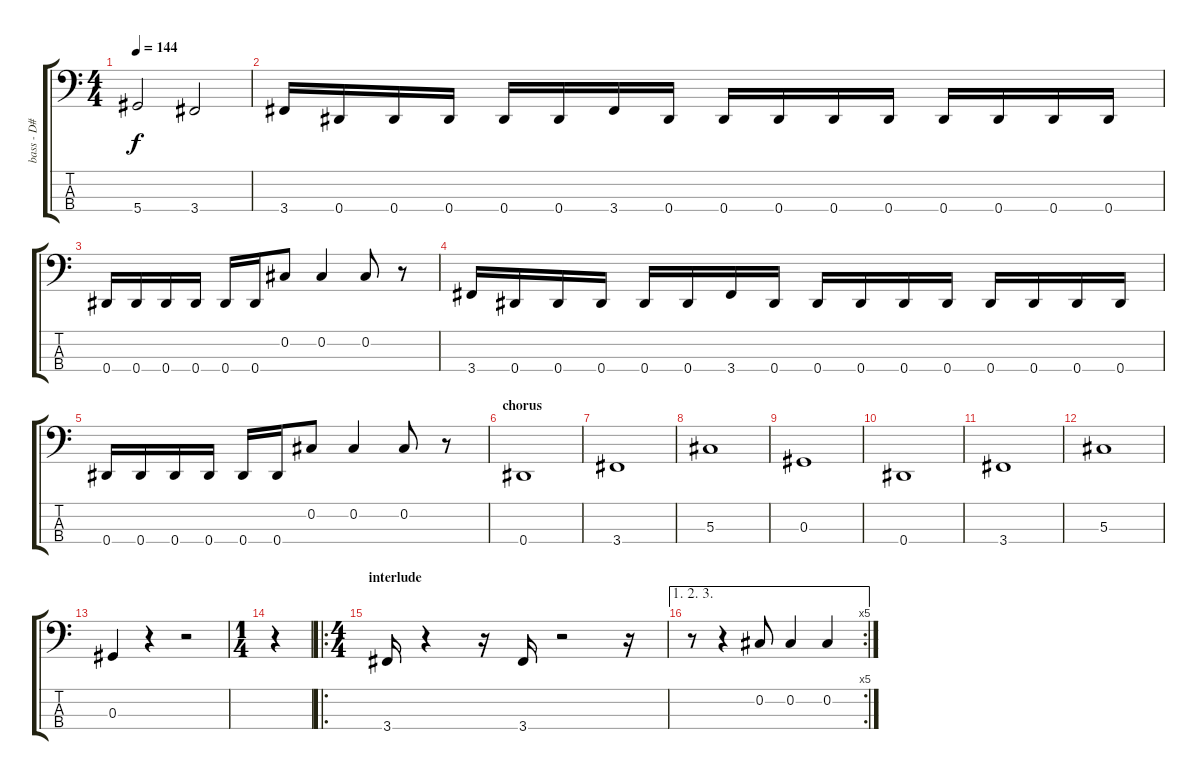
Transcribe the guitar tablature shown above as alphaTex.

\track ("bass - D#" "bass - D#") {instrument electricbasspick}
\staff {score tabs}
\tuning (Gb2 Db2 Ab1 Eb1) {hide}
\ts (4 4)
\tempo 144
\clef f4
\ks c
5.4.2{dy f} 3.4.2 |
3.4.16 0.4.16 0.4.16 0.4.16 0.4.16 0.4.16 3.4.16 0.4.16 0.4.16 0.4.16 0.4.16 0.4.16 0.4.16 0.4.16 0.4.16 0.4.16 |
0.4.16 0.4.16 0.4.16 0.4.16 0.4.16 0.4.16 0.2.8 0.2.4 0.2.8 r.8 |
3.4.16 0.4.16 0.4.16 0.4.16 0.4.16 0.4.16 3.4.16 0.4.16 0.4.16 0.4.16 0.4.16 0.4.16 0.4.16 0.4.16 0.4.16 0.4.16 |
0.4.16 0.4.16 0.4.16 0.4.16 0.4.16 0.4.16 0.2.8 0.2.4 0.2.8 r.8 |
\section ("" "chorus")
0.4.1 |
3.4.1 |
5.3.1 |
0.3.1 |
0.4.1 |
3.4.1 |
5.3.1 |
0.3.4 r.4 r.2 |
\ts (1 4)
r.4 |
\ro
\ts (4 4)
\section ("" "interlude")
3.4.16 r.4 r.16 3.4.16 r.2 r.16 |
\ae (1 2 3)
\rc 5
r.8 r.4 0.2.8 0.2.4 0.2.4
